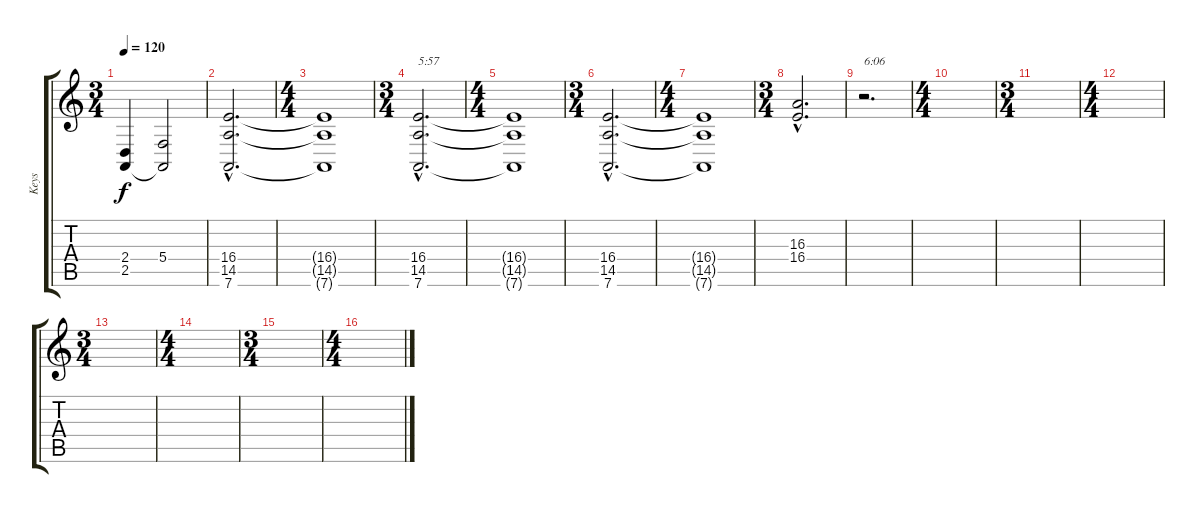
\track ("Keys" "Keys") {instrument choiraahs}
\staff {score tabs}
\tuning (D4 A3 F3 C3 G2 D2) {hide}
\ts (3 4)
\tempo 120
\clef g2
\ks c
(2.4 2.5).4{dy f} (5.4 2.5{t}).2 |
(16.4{hac} 14.5{hac} 7.6{hac}).2{d} |
\ts (4 4)
(16.4{t} 14.5{t} 7.6{t}).1 |
\ts (3 4)
(16.4{hac} 14.5{hac} 7.6{hac}).2{d txt "5:57"} |
\ts (4 4)
(16.4{t} 14.5{t} 7.6{t}).1 |
\ts (3 4)
(16.4{hac} 14.5{hac} 7.6{hac}).2{d} |
\ts (4 4)
(16.4{t} 14.5{t} 7.6{t}).1 |
\ts (3 4)
(16.3{hac} 16.4{hac}).2{d} |
r.2{d txt "6:06"} |
\ts (4 4)
|
\ts (3 4)
|
\ts (4 4)
|
\ts (3 4)
|
\ts (4 4)
|
\ts (3 4)
|
\ts (4 4)
